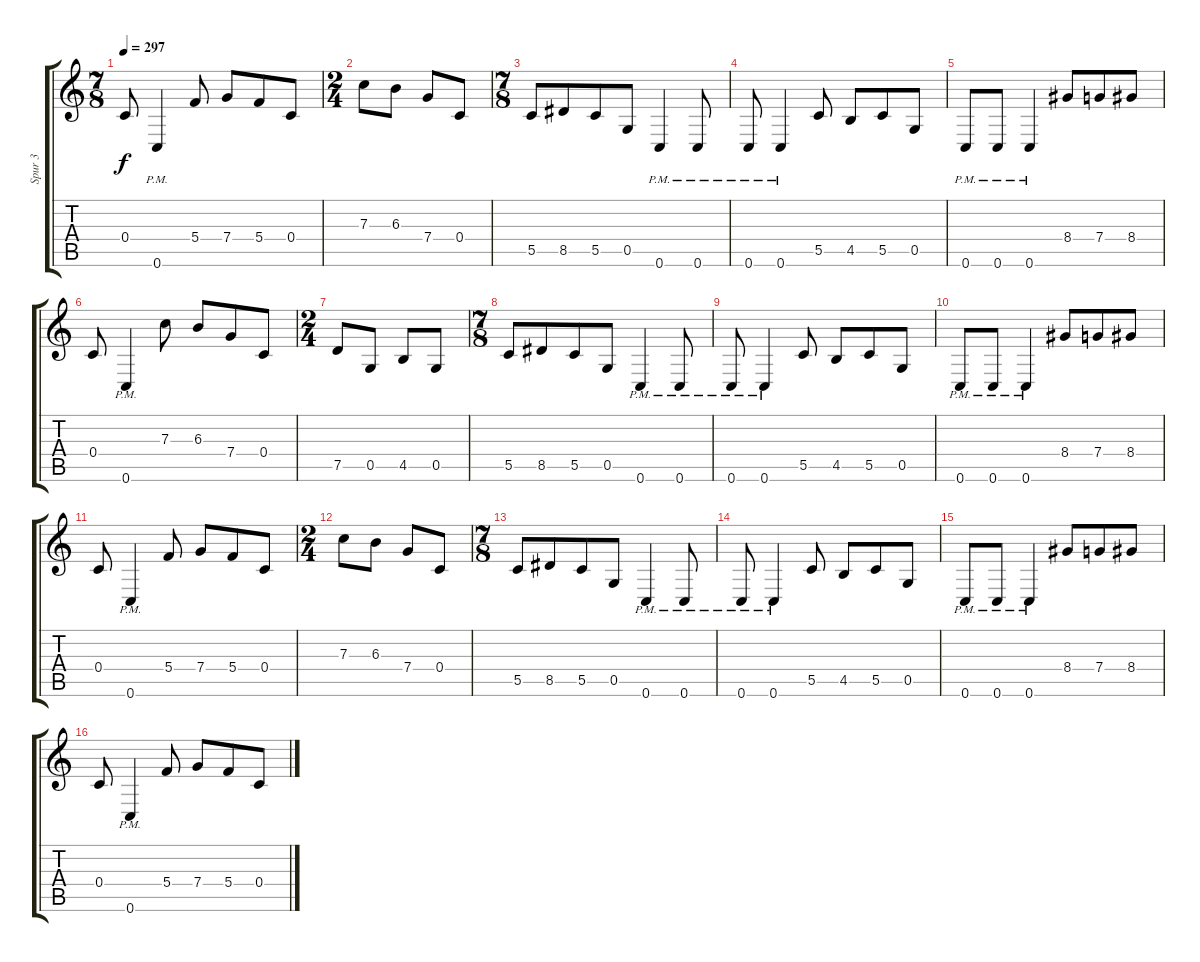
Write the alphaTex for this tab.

\track ("Spur 3" "Spur 3") {instrument distortionguitar}
\staff {score tabs}
\tuning (D4 A3 F3 C3 G2 C2) {hide}
\ts (7 8)
\tempo 297
\clef g2
\ks c
0.4.8{dy f} 0.6{pm}.4 5.4.8 7.4.8 5.4.8 0.4.8 |
\ts (2 4)
7.3.8 6.3.8 7.4.8 0.4.8 |
\ts (7 8)
5.5.8 8.5.8 5.5.8 0.5.8 0.6{pm}.4 0.6{pm}.8 |
0.6{pm}.8 0.6{pm}.4 5.5.8 4.5.8 5.5.8 0.5.8 |
0.6{pm}.8 0.6{pm}.8 0.6{pm}.4 8.4.8 7.4.8 8.4.8 |
0.4.8 0.6{pm}.4 7.3.8 6.3.8 7.4.8 0.4.8 |
\ts (2 4)
7.5.8 0.5.8 4.5.8 0.5.8 |
\ts (7 8)
5.5.8 8.5.8 5.5.8 0.5.8 0.6{pm}.4 0.6{pm}.8 |
0.6{pm}.8 0.6{pm}.4 5.5.8 4.5.8 5.5.8 0.5.8 |
0.6{pm}.8 0.6{pm}.8 0.6{pm}.4 8.4.8 7.4.8 8.4.8 |
0.4.8 0.6{pm}.4 5.4.8 7.4.8 5.4.8 0.4.8 |
\ts (2 4)
7.3.8 6.3.8 7.4.8 0.4.8 |
\ts (7 8)
5.5.8 8.5.8 5.5.8 0.5.8 0.6{pm}.4 0.6{pm}.8 |
0.6{pm}.8 0.6{pm}.4 5.5.8 4.5.8 5.5.8 0.5.8 |
0.6{pm}.8 0.6{pm}.8 0.6{pm}.4 8.4.8 7.4.8 8.4.8 |
0.4.8 0.6{pm}.4 5.4.8 7.4.8 5.4.8 0.4.8
